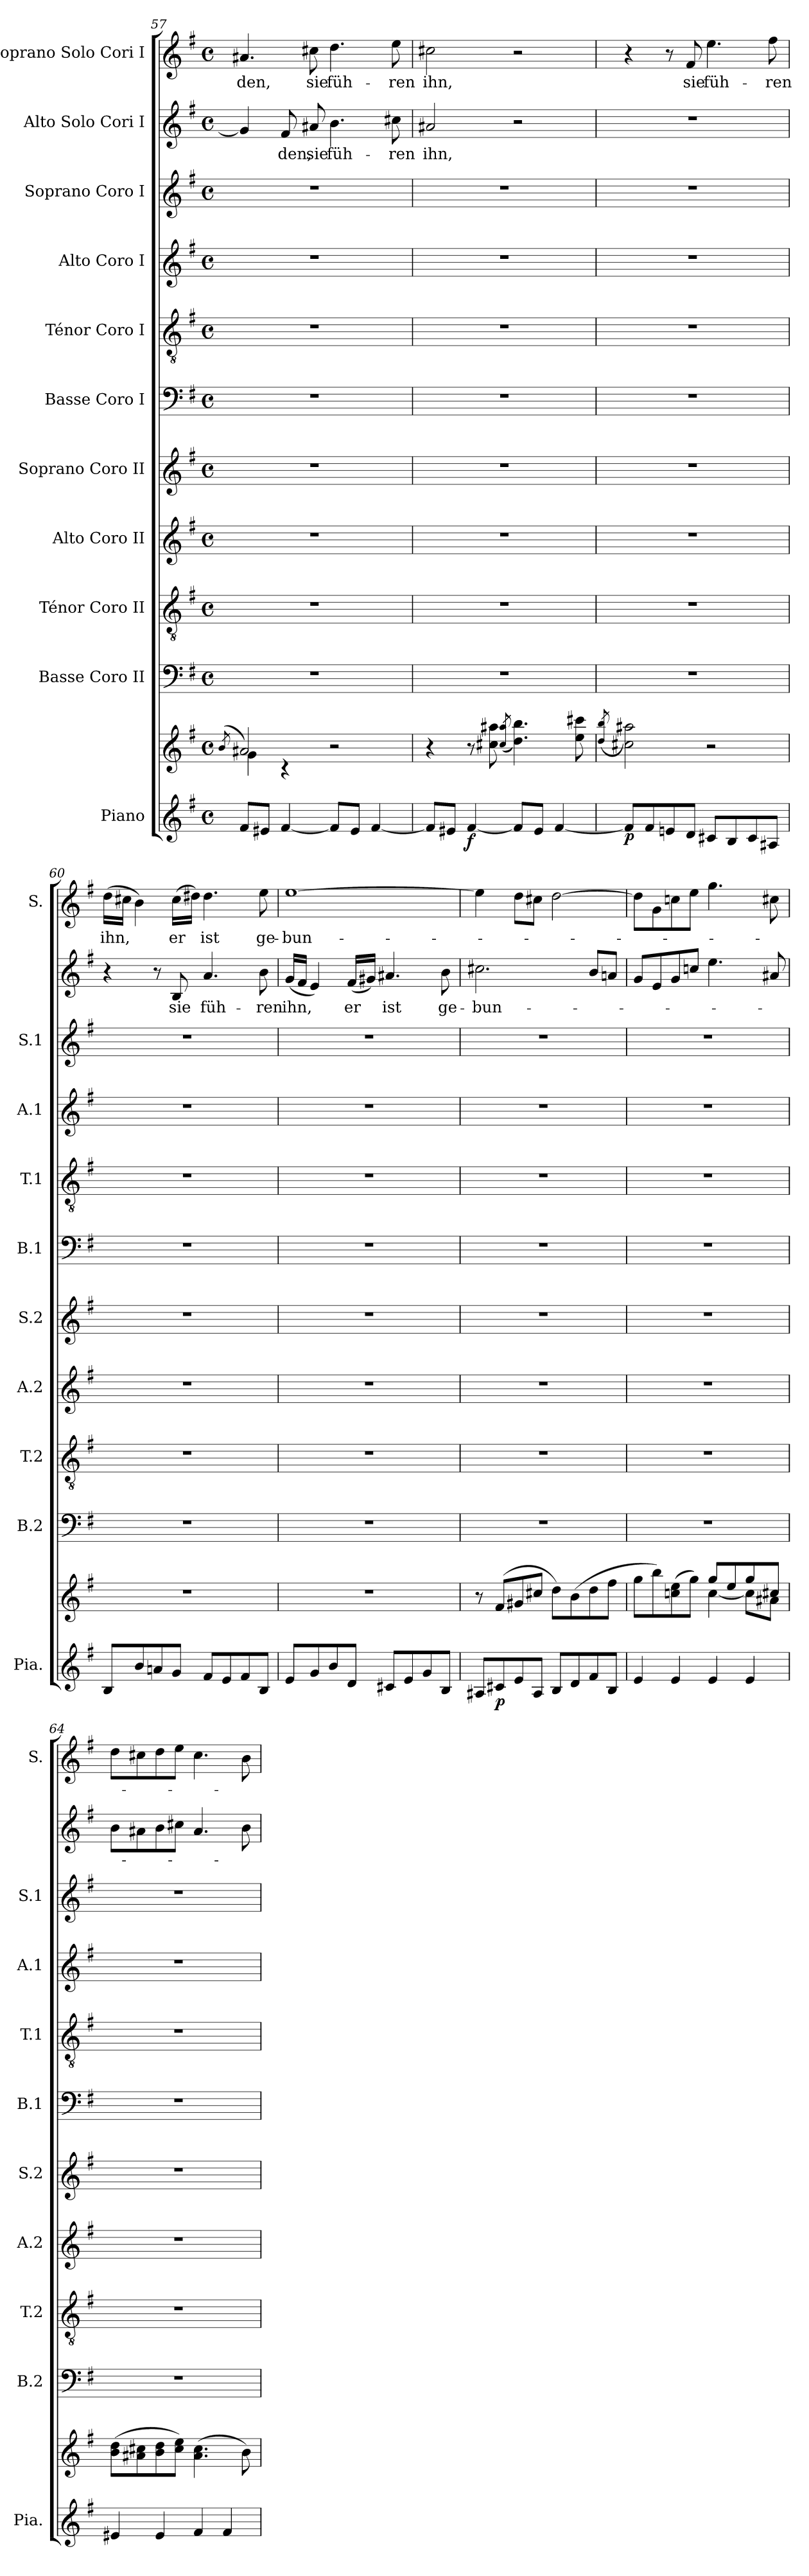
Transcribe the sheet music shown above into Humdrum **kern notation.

**kern	**kern	**dynam	**kern	**kern	**kern	**kern	**kern	**kern	**kern	**kern	**kern	**text	**kern	**text
*part11	*part11	*part11	*part10	*part9	*part8	*part7	*part6	*part5	*part4	*part3	*part2	*part2	*part1	*part1
*staff12	*staff11	*staff11/12	*staff10	*staff9	*staff8	*staff7	*staff6	*staff5	*staff4	*staff3	*staff2	*staff2	*staff1	*staff1
*I"Piano	*	*	*I"Basse Coro II	*I"Ténor Coro II	*I"Alto Coro II	*I"Soprano Coro II	*I"Basse Coro I	*I"Ténor Coro I	*I"Alto Coro I	*I"Soprano Coro I	*I"Alto Solo Cori I	*	*I"Soprano Solo Cori I	*
*I'Pia.	*	*	*I'B.2	*I'T.2	*I'A.2	*I'S.2	*I'B.1	*I'T.1	*I'A.1	*I'S.1	*	*	*I'S.	*
!!LO:PB:g=z
*clefG2	*clefG2	*	*clefF4	*clefGv2	*clefG2	*clefG2	*clefF4	*clefGv2	*clefG2	*clefG2	*clefG2	*	*clefG2	*
*k[f#]	*k[f#]	*	*k[f#]	*k[f#]	*k[f#]	*k[f#]	*k[f#]	*k[f#]	*k[f#]	*k[f#]	*k[f#]	*	*k[f#]	*
*M4/4	*M4/4	*	*M4/4	*M4/4	*M4/4	*M4/4	*M4/4	*M4/4	*M4/4	*M4/4	*M4/4	*	*M4/4	*
*met(c)	*met(c)	*	*met(c)	*met(c)	*met(c)	*met(c)	*met(c)	*met(c)	*met(c)	*met(c)	*met(c)	*	*met(c)	*
=57	=57	=57	=57	=57	=57	=57	=57	=57	=57	=57	=57	=57	=57	=57
.	(8qb/	.	.	.	.	.	.	.	.	.	.	.	.	.
*	*^	*	*	*	*	*	*	*	*	*	*	*	*	*
!	!	!	!	!	!	!	!	!	!	!	!	!	!	!	!LO:LY:b
8f#/L	2a#X/)	4g\]	.	1r	1r	1r	1r	1r	1r	1r	1r	4g!/]	.	4.a#X!/	den,
8e#X/J	.	.	.	.	.	.	.	.	.	.	.	.	.	.	.
!	!	!	!	!	!	!	!	!	!	!	!	!	!LO:LY:b	!	!
[4f#/	.	4r	.	.	.	.	.	.	.	.	.	8f#!/	den,	.	.
!	!	!	!	!	!	!	!	!	!	!	!	!	!LO:LY:b	!	!LO:LY:b
.	.	.	.	.	.	.	.	.	.	.	.	8a#X!/	sie	8cc#X!\	sie
!	!	!	!	!	!	!	!	!	!	!	!	!	!LO:LY:b	!	!LO:LY:b
8f#/L]	2r	2ryy	.	.	.	.	.	.	.	.	.	4.b!\	füh-	4.dd!\	füh-
8e#/J	.	.	.	.	.	.	.	.	.	.	.	.	.	.	.
[4f#/	.	.	.	.	.	.	.	.	.	.	.	.	.	.	.
!	!	!	!	!	!	!	!	!	!	!	!	!	!LO:LY:b	!	!LO:LY:b
.	.	.	.	.	.	.	.	.	.	.	.	8cc#X!\	-ren	8ee!\	-ren
*	*v	*v	*	*	*	*	*	*	*	*	*	*	*	*	*
=58	=58	=58	=58	=58	=58	=58	=58	=58	=58	=58	=58	=58	=58	=58
!	!	!	!	!	!	!	!	!	!	!	!	!LO:LY:b	!	!LO:LY:b
8f#/L]	4r	.	1r	1r	1r	1r	1r	1r	1r	1r	2a#X!/	ihn,	2cc#X!\	ihn,
8e#X/J	.	.	.	.	.	.	.	.	.	.	.	.	.	.
!	!	!LO:DY:b=2	!	!	!	!	!	!	!	!	!	!	!	!
[4f#/	8r	f	.	.	.	.	.	.	.	.	.	.	.	.
.	8cc#X\ 8aa#X\	.	.	.	.	.	.	.	.	.	.	.	.	.
.	(8qcc#/ 8qaa#/	.	.	.	.	.	.	.	.	.	.	.	.	.
8f#/L]	4.dd\ 4.bb\)	.	.	.	.	.	.	.	.	.	2r	.	2r	.
8e#/J	.	.	.	.	.	.	.	.	.	.	.	.	.	.
[4f#/	.	.	.	.	.	.	.	.	.	.	.	.	.	.
.	8ee\ 8ccc#X\	.	.	.	.	.	.	.	.	.	.	.	.	.
=59	=59	=59	=59	=59	=59	=59	=59	=59	=59	=59	=59	=59	=59	=59
.	(8qdd/ 8qbb/	.	.	.	.	.	.	.	.	.	.	.	.	.
!	!	!LO:DY:b=2	!	!	!	!	!	!	!	!	!	!	!	!
8f#/L]	2cc#X\ 2aa#X\)	p	1r	1r	1r	1r	1r	1r	1r	1r	1r	.	4r	.
8f#/	.	.	.	.	.	.	.	.	.	.	.	.	.	.
8en/	.	.	.	.	.	.	.	.	.	.	.	.	8r	.
!	!	!	!	!	!	!	!	!	!	!	!	!	!	!LO:LY:b
8d/J	.	.	.	.	.	.	.	.	.	.	.	.	8f#!/	sie
!	!	!	!	!	!	!	!	!	!	!	!	!	!	!LO:LY:b
8c#X/L	2r	.	.	.	.	.	.	.	.	.	.	.	4.ee!\	füh-
8B/	.	.	.	.	.	.	.	.	.	.	.	.	.	.
8c#/	.	.	.	.	.	.	.	.	.	.	.	.	.	.
!	!	!	!	!	!	!	!	!	!	!	!	!	!	!LO:LY:b
8A#X/J	.	.	.	.	.	.	.	.	.	.	.	.	8ff#!\	-ren
!!LO:PB:g=z
=60	=60	=60	=60	=60	=60	=60	=60	=60	=60	=60	=60	=60	=60	=60
!	!	!	!	!	!	!	!	!	!	!	!	!	!	!LO:LY:b
8B/L	1r	.	1r	1r	1r	1r	1r	1r	1r	1r	4r	.	(16dd!\LL	ihn,
.	.	.	.	.	.	.	.	.	.	.	.	.	16cc#X!\JJ	.
8b/	.	.	.	.	.	.	.	.	.	.	.	.	4b!\)	.
8an/	.	.	.	.	.	.	.	.	.	.	8r	.	.	.
!	!	!	!	!	!	!	!	!	!	!	!	!LO:LY:b	!	!LO:LY:b
8g/J	.	.	.	.	.	.	.	.	.	.	8B!/	sie	(16cc#!\LL	er
.	.	.	.	.	.	.	.	.	.	.	.	.	16dd#X!\JJ)	.
!	!	!	!	!	!	!	!	!	!	!	!	!LO:LY:b	!	!LO:LY:b
8f#/L	.	.	.	.	.	.	.	.	.	.	4.a!/	füh-	4.dd#!\	ist
8e/	.	.	.	.	.	.	.	.	.	.	.	.	.	.
8f#/	.	.	.	.	.	.	.	.	.	.	.	.	.	.
!	!	!	!	!	!	!	!	!	!	!	!	!LO:LY:b	!	!LO:LY:b
8B/J	.	.	.	.	.	.	.	.	.	.	8b!\	-ren	8ee!\	ge-
!!LO:PB:g=z
=61	=61	=61	=61	=61	=61	=61	=61	=61	=61	=61	=61	=61	=61	=61
!	!	!	!	!	!	!	!	!	!	!	!	!LO:LY:b	!	!LO:LY:b
8e/L	1r	.	1r	1r	1r	1r	1r	1r	1r	1r	(16g!/LL	ihn,	[1ee!	-bun-
.	.	.	.	.	.	.	.	.	.	.	16f#!/JJ	.	.	.
8g/	.	.	.	.	.	.	.	.	.	.	4e!/)	.	.	.
8b/	.	.	.	.	.	.	.	.	.	.	.	.	.	.
!	!	!	!	!	!	!	!	!	!	!	!	!LO:LY:b	!	!
8d/J	.	.	.	.	.	.	.	.	.	.	(16f#!/LL	er	.	.
.	.	.	.	.	.	.	.	.	.	.	16g#X!/JJ)	.	.	.
!	!	!	!	!	!	!	!	!	!	!	!	!LO:LY:b	!	!
8c#X/L	.	.	.	.	.	.	.	.	.	.	4.a#X!/	ist	.	.
8e/	.	.	.	.	.	.	.	.	.	.	.	.	.	.
8g/	.	.	.	.	.	.	.	.	.	.	.	.	.	.
!	!	!	!	!	!	!	!	!	!	!	!	!LO:LY:b	!	!
8B/J	.	.	.	.	.	.	.	.	.	.	8b!\	ge-	.	.
=62	=62	=62	=62	=62	=62	=62	=62	=62	=62	=62	=62	=62	=62	=62
!	!	!	!	!	!	!	!	!	!	!	!	!LO:LY:b	!	!
8A#X/L	8r	.	1r	1r	1r	1r	1r	1r	1r	1r	2.cc#X!\	-bun-	4ee!\]	.
!	!	!LO:DY:b=2	!	!	!	!	!	!	!	!	!	!	!	!
8c#X/	(8f#/L	p	.	.	.	.	.	.	.	.	.	.	.	.
8e/	8g#X/	.	.	.	.	.	.	.	.	.	.	.	8dd!\L	.
8A#/J	8cc#X/J	.	.	.	.	.	.	.	.	.	.	.	8cc#X!\J	.
8B/L	8dd\L)	.	.	.	.	.	.	.	.	.	.	.	[2dd!\	.
8d/	(8b\	.	.	.	.	.	.	.	.	.	.	.	.	.
8f#/	8dd\	.	.	.	.	.	.	.	.	.	8b!/L	.	.	.
8B/J	8ff#\J	.	.	.	.	.	.	.	.	.	8an!/J	.	.	.
=63	=63	=63	=63	=63	=63	=63	=63	=63	=63	=63	=63	=63	=63	=63
*	*^	*	*	*	*	*	*	*	*	*	*	*	*	*
4e/	8gg\L	2ryy	.	1r	1r	1r	1r	1r	1r	1r	1r	8g!/L	.	8dd!\L]	.
.	8bb\)	.	.	.	.	.	.	.	.	.	.	8e!/	.	8g!\	.
4e/	(>8ccn\ 8ee\	.	.	.	.	.	.	.	.	.	.	8g!/	.	8ccn!\	.
.	8gg\J)	.	.	.	.	.	.	.	.	.	.	8ccn!/J	.	8ee!\J	.
4e/	8gg/L	[4cc\	.	.	.	.	.	.	.	.	.	4.ee!\	.	4.gg!\	.
.	8ee/	.	.	.	.	.	.	.	.	.	.	.	.	.	.
4e/	8gg/	8cc\L]	.	.	.	.	.	.	.	.	.	.	.	.	.
.	8cc#X/J	8a#X\J	.	.	.	.	.	.	.	.	.	8a#X!/	.	8cc#X!\	.
*	*v	*v	*	*	*	*	*	*	*	*	*	*	*	*	*
!!LO:PB:g=z
=64	=64	=64	=64	=64	=64	=64	=64	=64	=64	=64	=64	=64	=64	=64
4e#X/	(8b\ 8dd\L	.	1r	1r	1r	1r	1r	1r	1r	1r	8b!\L	.	8dd!\L	.
.	8a#X\ 8cc#X\	.	.	.	.	.	.	.	.	.	8a#X!\	.	8cc#X!\	.
4e#/	8b\ 8dd\	.	.	.	.	.	.	.	.	.	8b!\	.	8dd!\	.
.	8cc#\ 8ee\J)	.	.	.	.	.	.	.	.	.	8cc#X!\J	.	8ee!\J	.
4f#/	(4.a#\ 4.cc#\	.	.	.	.	.	.	.	.	.	4.a#!/	.	4.cc#!\	.
4f#/	.	.	.	.	.	.	.	.	.	.	.	.	.	.
.	8b\)	.	.	.	.	.	.	.	.	.	8b!\	.	8b!\	.
=	=	=	=	=	=	=	=	=	=	=	=	=	=	=
*-	*-	*-	*-	*-	*-	*-	*-	*-	*-	*-	*-	*-	*-	*-
